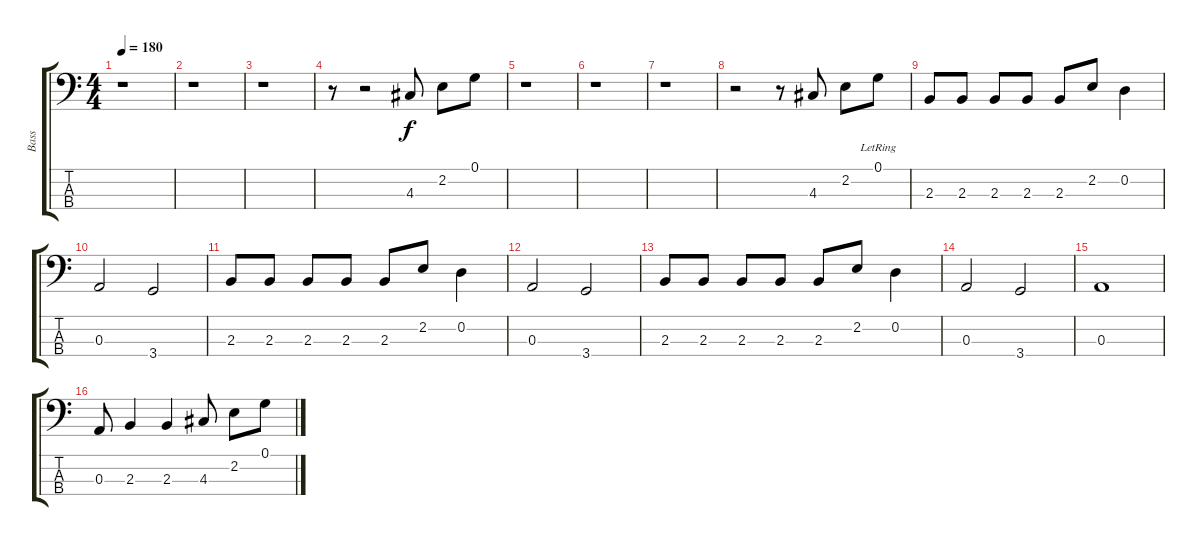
\track ("Bass" "Bass") {instrument electricbasspick}
\staff {score tabs}
\tuning (G2 D2 A1 E1) {hide}
\ts (4 4)
\tempo 180
\clef f4
\ks c
r.1{dy f} |
r.1 |
r.1 |
r.8 r.2 4.3.8 2.2.8 0.1.8 |
r.1 |
r.1 |
r.1 |
r.2 r.8 4.3.8 2.2.8 0.1{lr}.8 |
2.3.8 2.3.8 2.3.8 2.3.8 2.3.8 2.2.8 0.2.4 |
0.3.2 3.4.2 |
2.3.8 2.3.8 2.3.8 2.3.8 2.3.8 2.2.8 0.2.4 |
0.3.2 3.4.2 |
2.3.8 2.3.8 2.3.8 2.3.8 2.3.8 2.2.8 0.2.4 |
0.3.2 3.4.2 |
0.3.1 |
0.3.8 2.3.4 2.3.4 4.3.8 2.2.8 0.1.8
